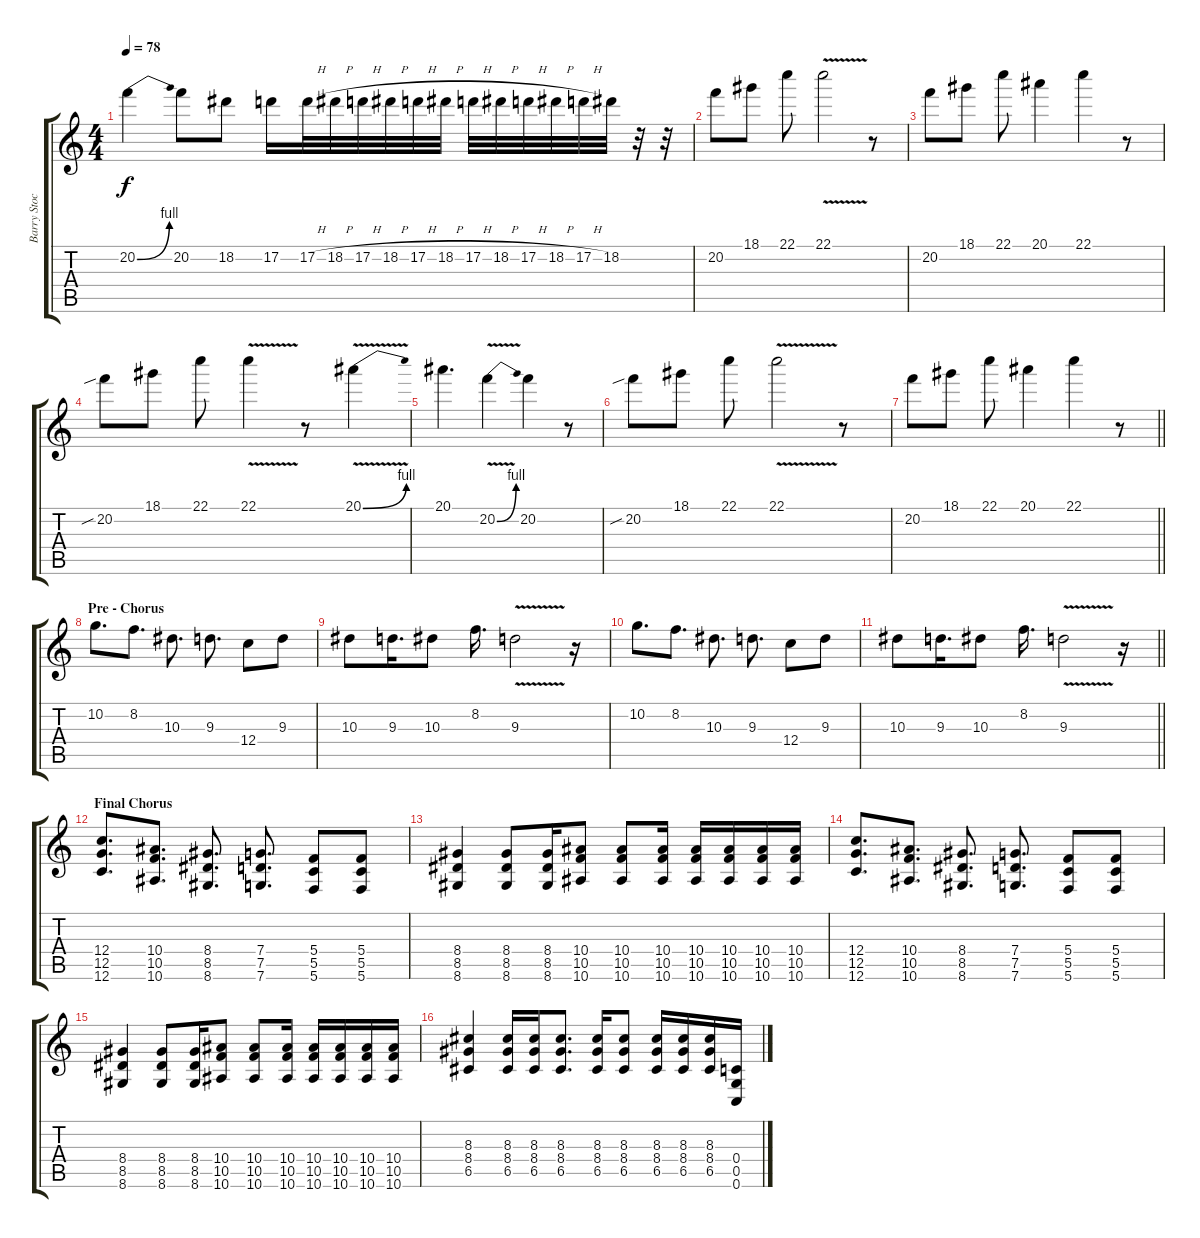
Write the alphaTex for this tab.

\track ("Barry Stock (Lead Guitar)" "Barry Stoc") {instrument overdrivenguitar}
\staff {score tabs}
\tuning (D4 A3 F3 C3 G2 C2) {hide}
\ts (4 4)
\tempo 78
\clef g2
\ks c
20.2{be (bend 0 0 60 4)}.4{dy f} 20.2.8 18.2.8 17.2.16 17.2{h}.32 18.2{h}.32 17.2{h}.32 18.2{h}.32 17.2{h}.32 18.2{h}.32 17.2{h}.32 18.2{h}.32 17.2{h}.32 18.2{h}.32 17.2{h}.32 18.2.32 r.32 r.32 |
20.2.8 18.1.8 22.1.8 22.1{v}.2 r.8 |
20.2.8 18.1.8 22.1.8 20.1.4 22.1.4 r.8 |
20.2{sib}.8 18.1.8 22.1.8 22.1{v}.4 r.8 20.1{be (bend 0 0 60 4) v}.4 |
20.1.4{d} 20.2{be (bend 0 0 60 4) v}.4 20.2.4 r.8 |
20.2{sib}.8 18.1.8 22.1.8 22.1{v}.2 r.8 |
\barLineRight lightlight
20.2.8 18.1.8 22.1.8 20.1.4 22.1.4 r.8 |
\section ("" "Pre - Chorus")
10.2.8{d instrument electricguitarclean} 8.2.8{d} 10.3.8{d} 9.3.8{d} 12.4.8 9.3.8 |
10.3.8 9.3.16{d} 10.3.8 8.2.16{d} 9.3{v}.2 r.16 |
10.2.8{d} 8.2.8{d} 10.3.8{d} 9.3.8{d} 12.4.8 9.3.8 |
\barLineRight lightlight
10.3.8 9.3.16{d} 10.3.8 8.2.16{d} 9.3{v}.2 r.16 |
\section ("" "Final Chorus")
(12.4 12.5 12.6).8{d instrument distortionguitar} (10.4 10.5 10.6).8{d} (8.4 8.5 8.6).8{d} (7.4 7.5 7.6).8{d} (5.4 5.5 5.6).8 (5.4 5.5 5.6).8 |
(8.4 8.5 8.6).4 (8.4 8.5 8.6).8 (8.4 8.5 8.6).16 (10.4 10.5 10.6).8 (10.4 10.5 10.6).8 (10.4 10.5 10.6).16 (10.4 10.5 10.6).16 (10.4 10.5 10.6).16 (10.4 10.5 10.6).16 (10.4 10.5 10.6).16 |
(12.4 12.5 12.6).8{d} (10.4 10.5 10.6).8{d} (8.4 8.5 8.6).8{d} (7.4 7.5 7.6).8{d} (5.4 5.5 5.6).8 (5.4 5.5 5.6).8 |
(8.4 8.5 8.6).4 (8.4 8.5 8.6).8 (8.4 8.5 8.6).16 (10.4 10.5 10.6).8 (10.4 10.5 10.6).8 (10.4 10.5 10.6).16 (10.4 10.5 10.6).16 (10.4 10.5 10.6).16 (10.4 10.5 10.6).16 (10.4 10.5 10.6).16 |
(8.3 8.4 6.5).4 (8.3 8.4 6.5).16 (8.3 8.4 6.5).16 (8.3 8.4 6.5).8{d} (8.3 8.4 6.5).16 (8.3 8.4 6.5).8 (8.3 8.4 6.5).16 (8.3 8.4 6.5).16 (8.3 8.4 6.5).16 (0.4 0.5 0.6).16
